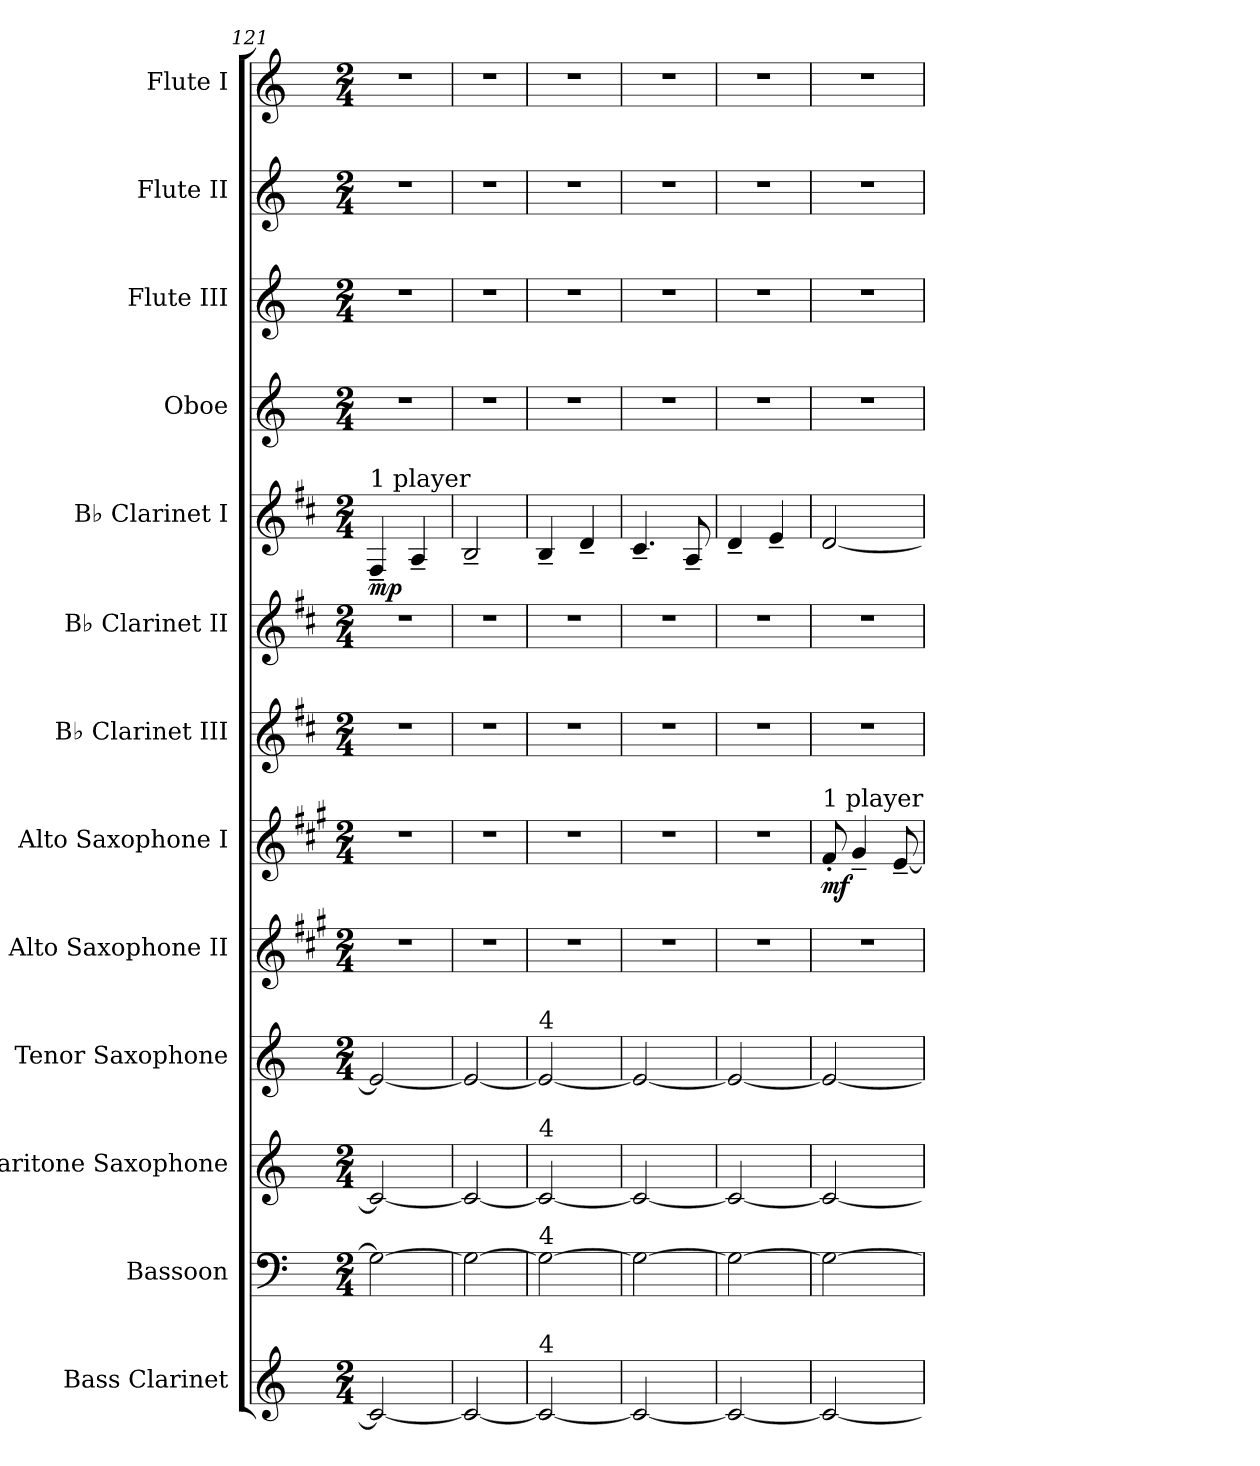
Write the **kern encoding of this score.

**kern	**kern	**kern	**kern	**kern	**kern	**dynam	**kern	**kern	**kern	**dynam	**kern	**kern	**kern	**kern
*part13	*part12	*part11	*part10	*part9	*part8	*part8	*part7	*part6	*part5	*part5	*part4	*part3	*part2	*part1
*staff13	*staff12	*staff11	*staff10	*staff9	*staff8	*staff8	*staff7	*staff6	*staff5	*staff5	*staff4	*staff3	*staff2	*staff1
*I"Bass Clarinet	*I"Bassoon	*I"Baritone Saxophone	*I"Tenor Saxophone	*I"Alto Saxophone II	*I"Alto Saxophone I	*	*I"B♭ Clarinet III	*I"B♭ Clarinet II	*I"B♭ Clarinet I	*	*I"Oboe	*I"Flute III	*I"Flute II	*I"Flute I
*I'B. Cl.	*I'Bsn.	*I'Bar. Sax.	*I'T. Sax.	*I'A. Sax. II	*I'A. Sax. I	*	*I'B♭ Cl. III	*I'B♭ Cl. II	*I'B♭ Cl. I	*	*I'Ob.	*I'Fl. III	*I'Fl. II	*I'Fl. I
*clefG2	*clefF4	*clefG2	*clefG2	*clefG2	*clefG2	*	*clefG2	*clefG2	*clefG2	*	*clefG2	*clefG2	*clefG2	*clefG2
*ITrd8c14	*	*ITrd12c21	*ITrd8c14	*ITrd5c9	*ITrd5c9	*	*ITrd1c2	*ITrd1c2	*ITrd1c2	*	*	*	*	*
*k[]	*k[]	*k[]	*k[]	*k[]	*k[]	*	*k[]	*k[]	*k[]	*	*k[]	*k[]	*k[]	*k[]
*M2/4	*M2/4	*M2/4	*M2/4	*M2/4	*M2/4	*	*M2/4	*M2/4	*M2/4	*	*M2/4	*M2/4	*M2/4	*M2/4
=121	=121	=121	=121	=121	=121	=121	=121	=121	=121	=121	=121	=121	=121	=121
!	!	!	!	!	!	!	!	!	!LO:TX:a:t=1 player	!	!	!	!	!
!	!	!	!	!	!	!	!	!	!	!LO:DY:b	!	!	!	!
2C/_	2G\_	2C/_	2E/_	2r	2r	.	2r	2r	4E~/	mp	2r	2r	2r	2r
.	.	.	.	.	.	.	.	.	4G~/	.	.	.	.	.
=122	=122	=122	=122	=122	=122	=122	=122	=122	=122	=122	=122	=122	=122	=122
2C/_	2G\_	2C/_	2E/_	2r	2r	.	2r	2r	2A~/	.	2r	2r	2r	2r
=123	=123	=123	=123	=123	=123	=123	=123	=123	=123	=123	=123	=123	=123	=123
!	!	!	!LO:TX:a:t=4	!	!	!	!	!	!	!	!	!	!	!
!	!	!LO:TX:a:t=4	!	!	!	!	!	!	!	!	!	!	!	!
!	!LO:TX:a:t=4	!	!	!	!	!	!	!	!	!	!	!	!	!
!LO:TX:a:t=4	!	!	!	!	!	!	!	!	!	!	!	!	!	!
2C/_	2G\_	2C/_	2E/_	2r	2r	.	2r	2r	4A~/	.	2r	2r	2r	2r
.	.	.	.	.	.	.	.	.	4c~/	.	.	.	.	.
=124	=124	=124	=124	=124	=124	=124	=124	=124	=124	=124	=124	=124	=124	=124
2C/_	2G\_	2C/_	2E/_	2r	2r	.	2r	2r	4.B~/	.	2r	2r	2r	2r
.	.	.	.	.	.	.	.	.	8G~/	.	.	.	.	.
=125	=125	=125	=125	=125	=125	=125	=125	=125	=125	=125	=125	=125	=125	=125
2C/_	2G\_	2C/_	2E/_	2r	2r	.	2r	2r	4c~/	.	2r	2r	2r	2r
.	.	.	.	.	.	.	.	.	4d~/	.	.	.	.	.
=126	=126	=126	=126	=126	=126	=126	=126	=126	=126	=126	=126	=126	=126	=126
!	!	!	!	!	!LO:TX:a:t=1 player	!	!	!	!	!	!	!	!	!
!	!	!	!	!	!	!LO:DY:b	!	!	!	!	!	!	!	!
2C/_	2G\_	2C/_	2E/_	2r	8A'/	mf	2r	2r	[2c/	.	2r	2r	2r	2r
.	.	.	.	.	4B~/	.	.	.	.	.	.	.	.	.
.	.	.	.	.	[8G~/	.	.	.	.	.	.	.	.	.
=	=	=	=	=	=	=	=	=	=	=	=	=	=	=
*-	*-	*-	*-	*-	*-	*-	*-	*-	*-	*-	*-	*-	*-	*-
